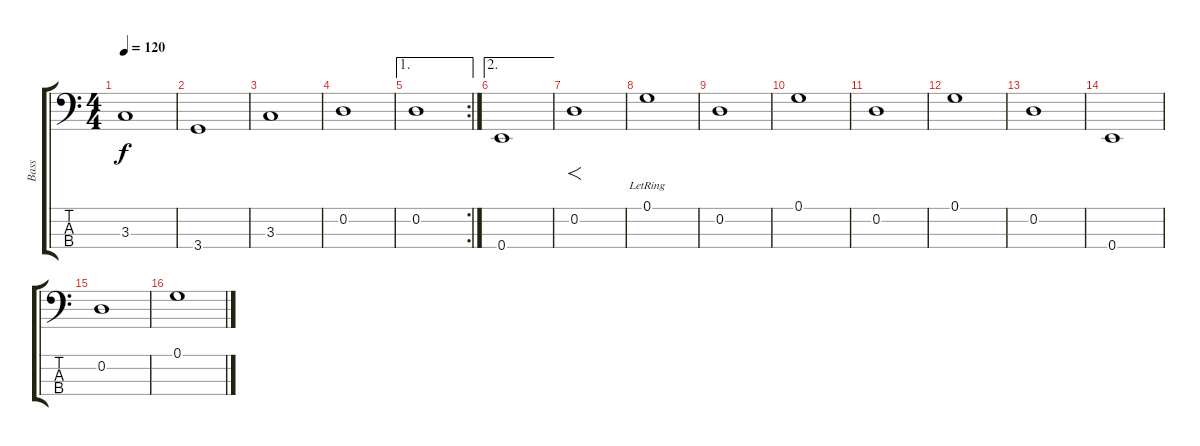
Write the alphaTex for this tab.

\track ("Bass" "Bass") {instrument electricbassfinger}
\staff {score tabs}
\tuning (G2 D2 A1 E1) {hide}
\ts (4 4)
\tempo 120
\clef f4
\ks c
3.3.1{dy f} |
3.4.1 |
3.3.1 |
0.2.1 |
\ae 1
\rc 2
0.2.1 |
\ae 2
0.4.1 |
0.2.1{f} |
0.1{lr}.1 |
0.2.1 |
0.1.1 |
0.2.1 |
0.1.1 |
0.2.1 |
0.4.1 |
0.2.1 |
0.1.1
